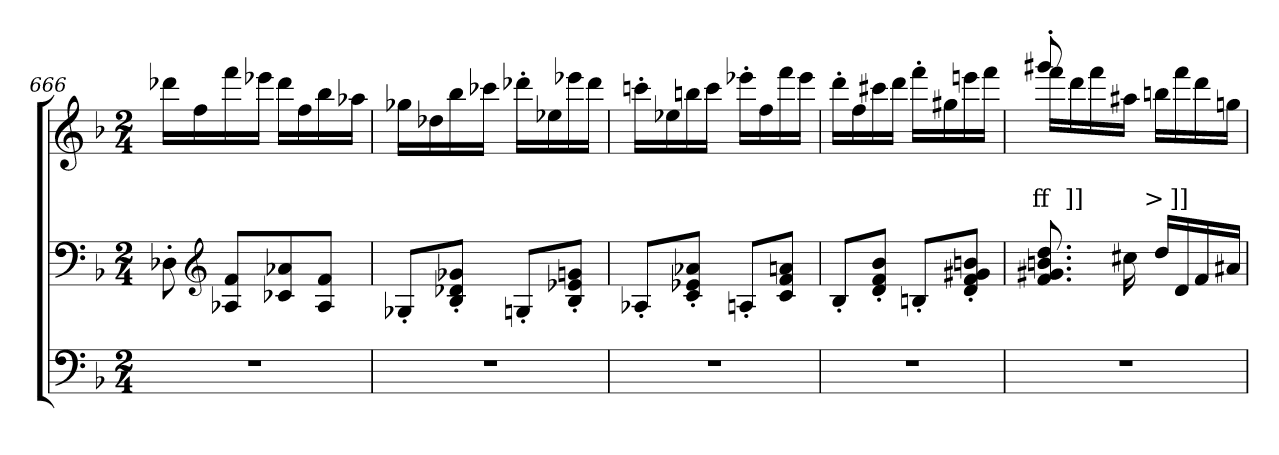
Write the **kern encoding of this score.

**kern	**kern	**kern	**text	**text
*part3	*part2	*part1	*part1	*part1
*staff3	*staff2	*staff1	*staff1	*staff1
*clefF4	*clefF4	*clefG2	*	*
*k[b-]	*k[b-]	*k[b-]	*	*
*M2/4	*M2/4	*M2/4	*	*
=666	=666	=666	=666	=666
2r	8D-X'>	16ddd-XLL	.	.
.	.	16ff	.	.
*	*clefG2	*	*	*
.	8f 8A-XL	16fff	.	.
.	.	16eee-XJJ	.	.
.	8a- 8c-X	16ddd-LL	.	.
.	.	16ff	.	.
.	8f 8A-J	16bb-	.	.
.	.	16aa-XJJ	.	.
=667	=667	=667	=667	=667
2r	8G-X'>L	16gg-XLL	.	.
.	.	16dd-X	.	.
.	8g-'> 8d-X'> 8B-'>J	16bb-	.	.
.	.	16ccc-XJJ	.	.
.	8Gn'>L	16ddd-'>LL	.	.
.	.	16ee-X	.	.
.	8gn'> 8e-X'> 8B-'>J	16eee-	.	.
.	.	16ddd-JJ	.	.
=668	=668	=668	=668	=668
2r	8A-X'>L	16cccn'>LL	.	.
.	.	16ee-X	.	.
.	8a-'> 8e-X'> 8c'>J	16bbn	.	.
.	.	16cccJJ	.	.
.	8An'>L	16eee-'>LL	.	.
.	.	16ff	.	.
.	8an 8f 8cJ	16fff	.	.
.	.	16eee-JJ	.	.
=669	=669	=669	=669	=669
2r	8B-'>L	16ddd'>LL	.	.
.	.	16ff	.	.
.	8b-'> 8f'> 8d'>J	16ccc#X	.	.
.	.	16dddJJ	.	.
.	8Bn'>L	16fff'>LL	.	.
.	.	16gg#X	.	.
.	8bn'> 8g#X'> 8f'> 8d'>J	16eeen	.	.
.	.	16fffJJ	.	.
=670	=670	=670	=670	=670
*	*	*^	*	*
2r	8.dd 8.bn 8.g#X 8.f	8ggg#X'>	16fffLL	.	ff
.	.	.	16ddd	.	]]
.	.	4.ryy	16fff	.	.
.	16cc#X\	.	16aa#XJJ	.	.
.	16ddLL	.	16bbnLL	.	>
.	16d	.	16fff	.	]]
.	16f	.	16ddd	.	.
.	16a#XJJ	.	16ggnJJ	.	.
*	*	*v	*v	*	*
=	=	=	=	=
*-	*-	*-	*-	*-
